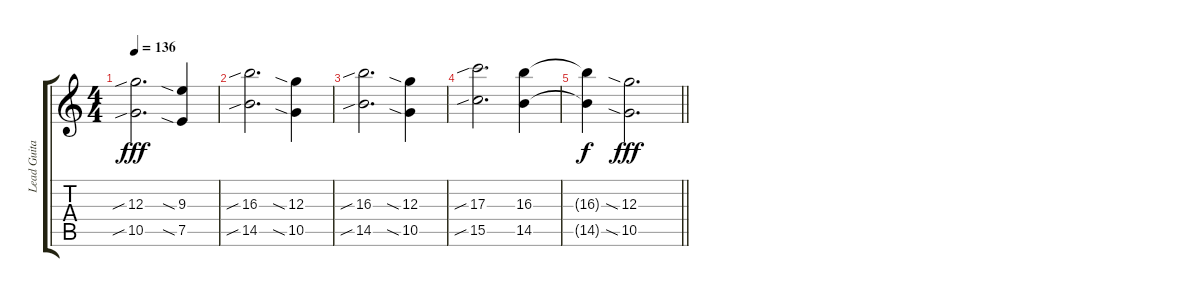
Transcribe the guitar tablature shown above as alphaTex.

\track ("Lead Guitar" "Lead Guita") {instrument overdrivenguitar}
\staff {score tabs}
\tuning (E4 B3 G3 D3 A2 E2) {hide}
\ts (4 4)
\tempo 136
\clef g2
\ks c
(12.3{sib} 10.5{sib}).2{d dy fff} (9.3{sia} 7.5{sia}).4 |
(16.3{sib} 14.5{sib}).2{d} (12.3{sia} 10.5{sia}).4 |
(16.3{sib} 14.5{sib}).2{d} (12.3{sia} 10.5{sia}).4 |
(17.3{sib} 15.5{sib}).2{d} (16.3 14.5).4 |
\barLineRight lightlight
(16.3{t} 14.5{t}).4{dy f} (12.3{sia} 10.5{sia}).2{d dy fff}
